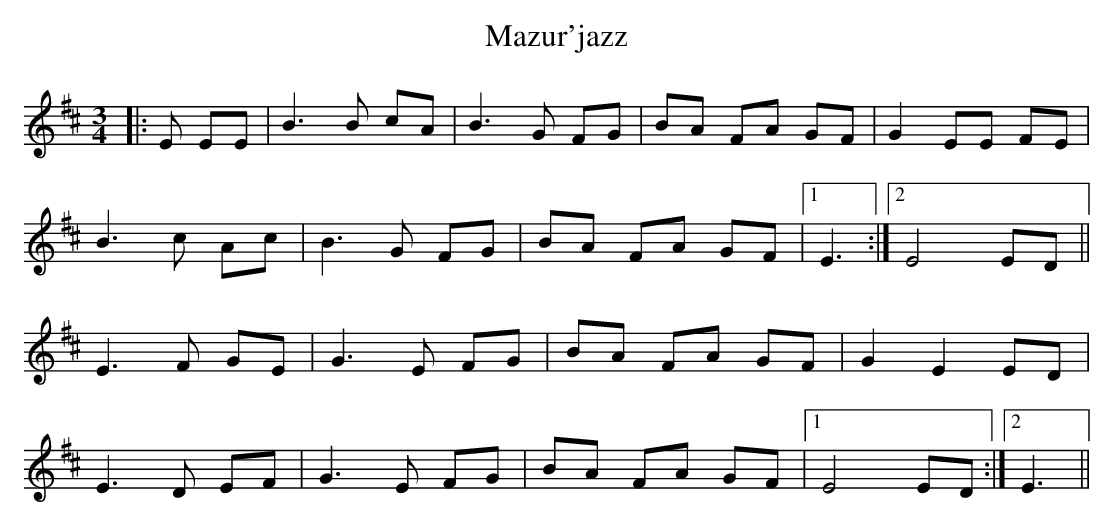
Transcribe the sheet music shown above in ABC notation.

X:1
T: Mazur'jazz
M: 3/4
L: 1/8
K: Edor
|:E EE|B3B cA|B3 G FG|BA FA GF|G2 EE FE|
B3c Ac|B3 G FG|BA FA GF|1 E3:|2 E4 ED||
E3F GE|G3E FG|BA FA GF|G2 E2 ED|
E3D EF|G3E FG|BA FA GF|1 E4 ED:|2 E3||
